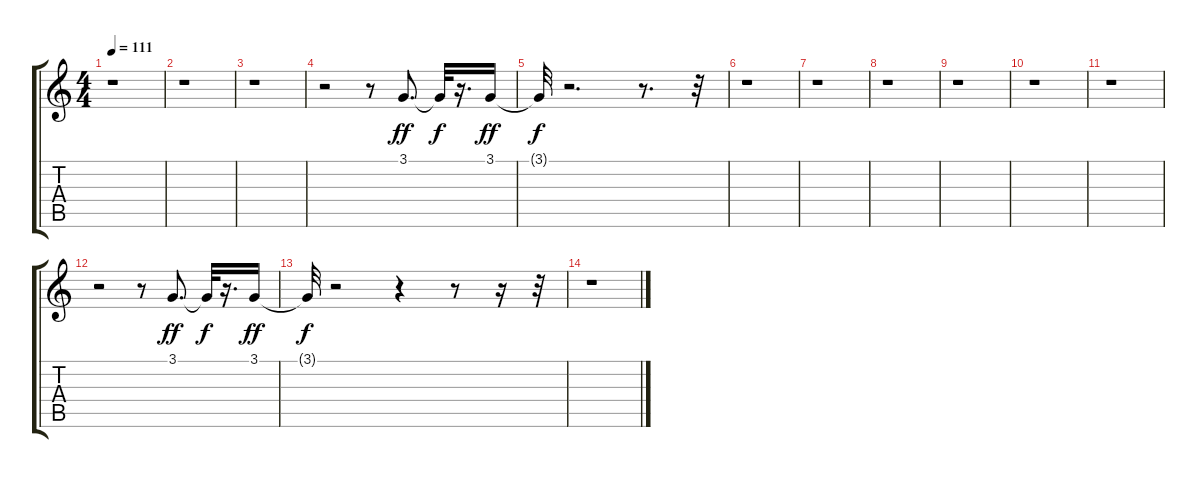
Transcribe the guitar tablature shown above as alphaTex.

\track "" {instrument synthstrings1}
\staff {score tabs}
\tuning (E4 B3 G3 D3 A2 E2) {hide}
\ts (4 4)
\tempo 111
\clef g2
\ks c
r.1{dy f} |
r.1 |
r.1 |
r.2 r.8 3.1.8{d dy ff} 3.1{t}.32{dy f} r.16{d} 3.1.16{dy ff} |
3.1{t}.32{dy f} r.2{d} r.8{d} r.32 |
r.1 |
r.1 |
r.1 |
r.1 |
r.1 |
r.1 |
r.2 r.8 3.1.8{d dy ff} 3.1{t}.32{dy f} r.16{d} 3.1.16{dy ff} |
3.1{t}.32{dy f} r.2 r.4 r.8 r.16 r.32 |
r.1
